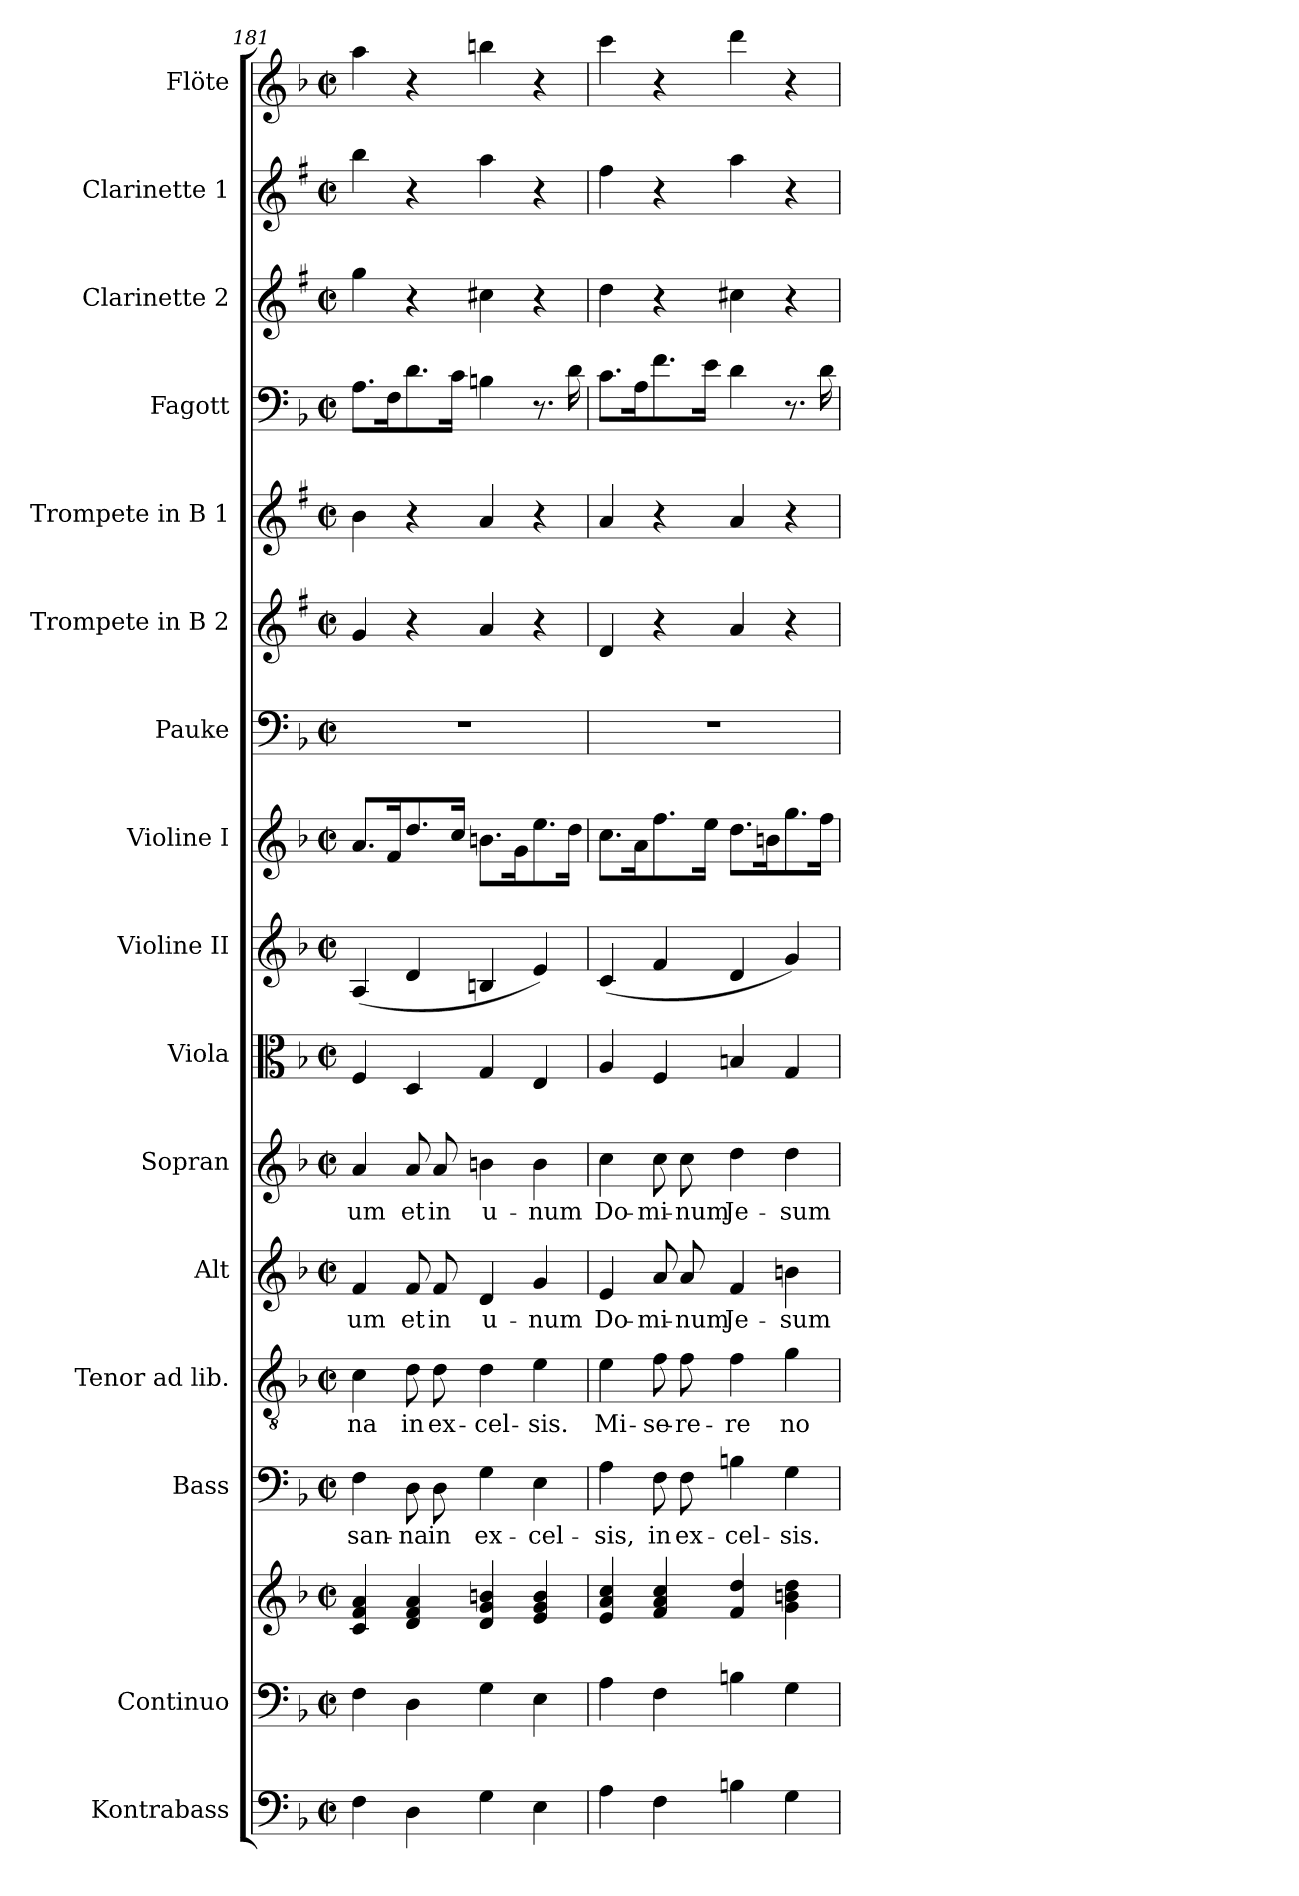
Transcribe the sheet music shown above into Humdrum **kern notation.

**kern	**kern	**kern	**kern	**text	**kern	**text	**kern	**text	**kern	**text	**kern	**kern	**kern	**kern	**kern	**kern	**kern	**kern	**kern	**kern
*part16	*part15	*part15	*part14	*part14	*part13	*part13	*part12	*part12	*part11	*part11	*part10	*part9	*part8	*part7	*part6	*part5	*part4	*part3	*part2	*part1
*staff17	*staff16	*staff15	*staff14	*staff14	*staff13	*staff13	*staff12	*staff12	*staff11	*staff11	*staff10	*staff9	*staff8	*staff7	*staff6	*staff5	*staff4	*staff3	*staff2	*staff1
*I"Kontrabass	*I"Continuo	*	*I"Bass	*	*I"Tenor ad lib.	*	*I"Alt	*	*I"Sopran	*	*I"Viola	*I"Violine II	*I"Violine I	*I"Pauke	*I"Trompete in B 2	*I"Trompete in B 1	*I"Fagott	*I"Clarinette 2	*I"Clarinette 1	*I"Flöte
*I'Kb.	*I'cont.	*	*I'B	*	*I'T	*	*I'A	*	*I'S	*	*I'Vla.	*I'Vl. II	*I'Vl. I	*I'Pk.	*	*	*I'Fg.	*I'Cl. 2	*I'Cl. 1	*I'Fl.
!!LO:PB:g=z
*clefF4	*clefF4	*clefG2	*clefF4	*	*clefGv2	*	*clefG2	*	*clefG2	*	*clefC3	*clefG2	*clefG2	*clefF4	*clefG2	*clefG2	*clefF4	*clefG2	*clefG2	*clefG2
*ITrd7c12	*	*	*	*	*	*	*	*	*	*	*	*	*	*	*ITrd1c2	*ITrd1c2	*	*ITrd1c2	*ITrd1c2	*
*k[b-]	*k[b-]	*k[b-]	*k[b-]	*	*k[b-]	*	*k[b-]	*	*k[b-]	*	*k[b-]	*k[b-]	*k[b-]	*k[b-]	*k[b-]	*k[b-]	*k[b-]	*k[b-]	*k[b-]	*k[b-]
*F:	*F:	*F:	*F:	*	*F:	*	*F:	*	*F:	*	*F:	*F:	*F:	*F:	*F:	*F:	*F:	*F:	*F:	*F:
*M2/2	*M2/2	*M2/2	*M2/2	*	*M2/2	*	*M2/2	*	*M2/2	*	*M2/2	*M2/2	*M2/2	*M2/2	*M2/2	*M2/2	*M2/2	*M2/2	*M2/2	*M2/2
*met(c|)	*met(c|)	*met(c|)	*met(c|)	*	*met(c|)	*	*met(c|)	*	*met(c|)	*	*met(c|)	*met(c|)	*met(c|)	*met(c|)	*met(c|)	*met(c|)	*met(c|)	*met(c|)	*met(c|)	*met(c|)
=181	=181	=181	=181	=181	=181	=181	=181	=181	=181	=181	=181	=181	=181	=181	=181	=181	=181	=181	=181	=181
!	!	!	!	!LO:LY:b	!	!LO:LY:b	!	!LO:LY:b	!	!LO:LY:b	!	!	!	!	!	!	!	!	!	!
4FF\	4F\	4c/ 4f/ 4a/	4F\	-san-	4c\	-na	4f/	-um	4a/	-um	4F/	(<4A/	8.a/L	1r	4f/	4a\	8.A\L	4ff\	4aa\	4aa\
.	.	.	.	.	.	.	.	.	.	.	.	.	16f/k	.	.	.	16F\k	.	.	.
!	!	!	!	!LO:LY:b	!	!LO:LY:b	!	!LO:LY:b	!	!LO:LY:b	!	!	!	!	!	!	!	!	!	!
4DD\	4D\	4d/ 4f/ 4a/	8D\	-na	8d\	in	8f/	et	8a/	et	4D/	4d/	8.dd/	.	4r	4r	8.d\	4r	4r	4r
!	!	!	!	!LO:LY:b	!	!LO:LY:b	!	!LO:LY:b	!	!LO:LY:b	!	!	!	!	!	!	!	!	!	!
.	.	.	8D\	in	8d\	ex-	8f/	in	8a/	in	.	.	.	.	.	.	.	.	.	.
.	.	.	.	.	.	.	.	.	.	.	.	.	16cc/Jk	.	.	.	16c\Jk	.	.	.
!	!	!	!	!LO:LY:b	!	!LO:LY:b	!	!LO:LY:b	!	!LO:LY:b	!	!	!	!	!	!	!	!	!	!
4GG\	4G\	4d/ 4g/ 4bn/	4G\	ex-	4d\	-cel-	4d/	u-	4bn\	u-	4G/	4Bn/	8.bn\L	.	4g/	4g/	4Bn\	4bn\	4gg\	4bbn\
.	.	.	.	.	.	.	.	.	.	.	.	.	16g\k	.	.	.	.	.	.	.
!	!	!	!	!LO:LY:b	!	!LO:LY:b	!	!LO:LY:b	!	!LO:LY:b	!	!	!	!	!	!	!	!	!	!
4EE\	4E\	4e/ 4g/ 4b/	4E\	-cel-	4e\	-sis.	4g/	-num	4b\	-num	4E/	4e/)	8.ee\	.	4r	4r	8.r	4r	4r	4r
.	.	.	.	.	.	.	.	.	.	.	.	.	16dd\Jk	.	.	.	16d\	.	.	.
=182	=182	=182	=182	=182	=182	=182	=182	=182	=182	=182	=182	=182	=182	=182	=182	=182	=182	=182	=182	=182
!	!	!	!	!LO:LY:b	!	!LO:LY:b	!	!LO:LY:b	!	!LO:LY:b	!	!	!	!	!	!	!	!	!	!
4AA\	4A\	4e/ 4a/ 4cc/	4A\	-sis,	4e\	Mi-	4e/	Do-	4cc\	Do-	4A/	(<4c/	8.cc\L	1r	4c/	4g/	8.c\L	4cc\	4ee\	4ccc\
.	.	.	.	.	.	.	.	.	.	.	.	.	16a\k	.	.	.	16A\k	.	.	.
!	!	!	!	!LO:LY:b	!	!LO:LY:b	!	!LO:LY:b	!	!LO:LY:b	!	!	!	!	!	!	!	!	!	!
4FF\	4F\	4f/ 4a/ 4cc/	8F\	in	8f\	-se-	8a/	-mi-	8cc\	-mi-	4F/	4f/	8.ff\	.	4r	4r	8.f\	4r	4r	4r
!	!	!	!	!LO:LY:b	!	!LO:LY:b	!	!LO:LY:b	!	!LO:LY:b	!	!	!	!	!	!	!	!	!	!
.	.	.	8F\	ex-	8f\	-re-	8a/	-num	8cc\	-num	.	.	.	.	.	.	.	.	.	.
.	.	.	.	.	.	.	.	.	.	.	.	.	16ee\Jk	.	.	.	16e\Jk	.	.	.
!	!	!	!	!LO:LY:b	!	!LO:LY:b	!	!LO:LY:b	!	!LO:LY:b	!	!	!	!	!	!	!	!	!	!
4BBn\	4Bn\	4f/ 4dd/	4Bn\	-cel-	4f\	-re	4f/	Je-	4dd\	Je-	4Bn/	4d/	8.dd\L	.	4g/	4g/	4d\	4bn\	4gg\	4ddd\
.	.	.	.	.	.	.	.	.	.	.	.	.	16bn\k	.	.	.	.	.	.	.
!	!	!	!	!LO:LY:b	!	!LO:LY:b	!	!LO:LY:b	!	!LO:LY:b	!	!	!	!	!	!	!	!	!	!
4GG\	4G\	4g\ 4bn\ 4dd\	4G\	-sis.	4g\	no-	4bn\	-sum	4dd\	-sum	4G/	4g/)	8.gg\	.	4r	4r	8.r	4r	4r	4r
.	.	.	.	.	.	.	.	.	.	.	.	.	16ff\Jk	.	.	.	16d\	.	.	.
=	=	=	=	=	=	=	=	=	=	=	=	=	=	=	=	=	=	=	=	=
*-	*-	*-	*-	*-	*-	*-	*-	*-	*-	*-	*-	*-	*-	*-	*-	*-	*-	*-	*-	*-
